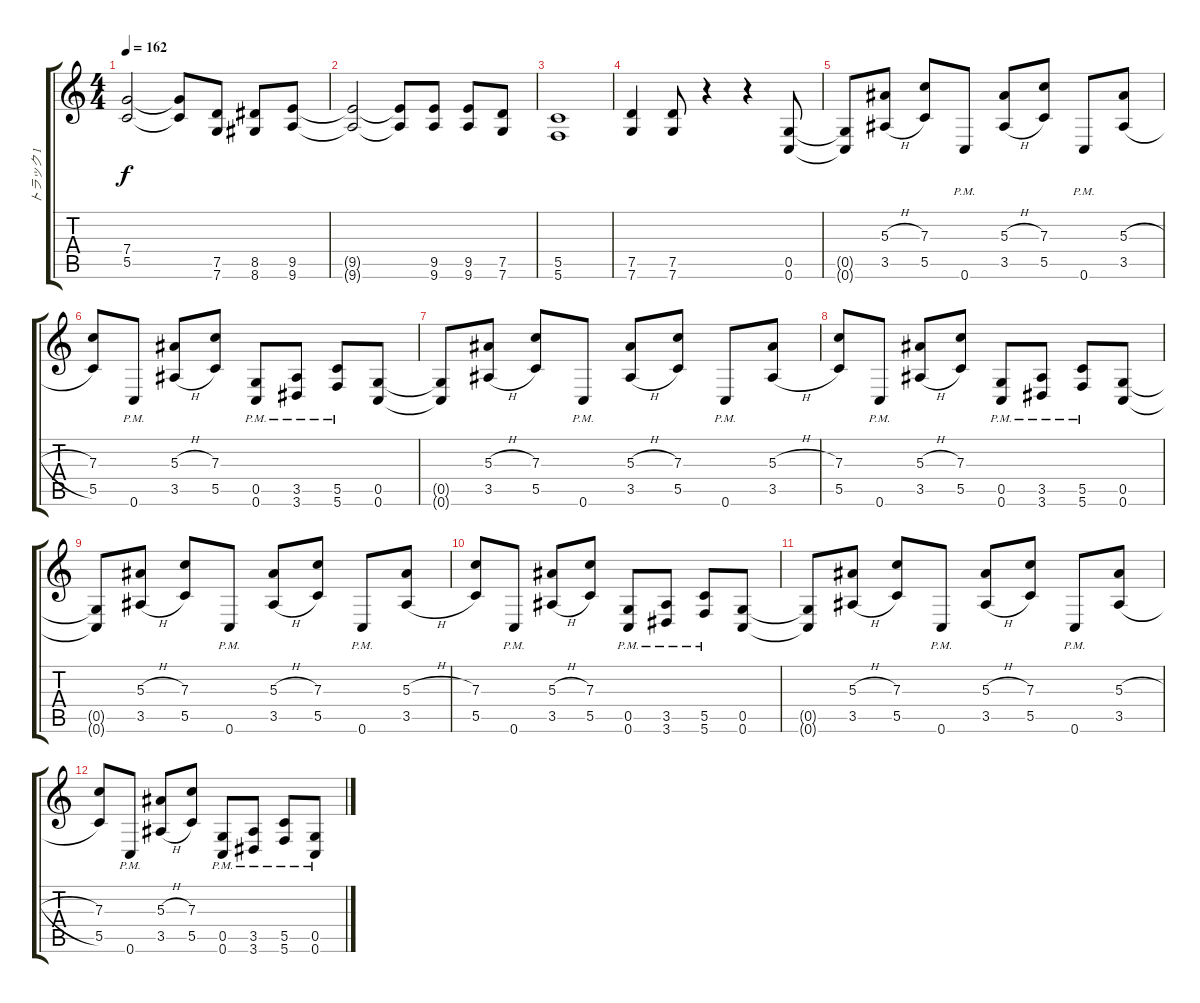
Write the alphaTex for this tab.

\track ("トラック 1" "トラック 1") {instrument distortionguitar}
\staff {score tabs}
\tuning (D4 A3 F3 C3 G2 C2) {hide}
\ts (4 4)
\tempo 162
\clef g2
\ks c
(7.4{t} 5.5{t}).2{dy f} (7.4{t} 5.5{t}).8 (7.5 7.6).8 (8.5 8.6).8 (9.5 9.6).8 |
(9.5{t} 9.6{t}).2 (9.5{t} 9.6{t}).8 (9.5 9.6).8 (9.5 9.6).8 (7.5 7.6).8 |
(5.5 5.6).1 |
(7.5 7.6).4 (7.5 7.6).8 r.4 r.4 (0.5 0.6).8 |
(0.5{t} 0.6{t}).8 (5.3{h} 3.5{h}).8 (7.3 5.5).8 0.6{pm}.8 (5.3{h} 3.5{h}).8 (7.3 5.5).8 0.6{pm}.8 (5.3{h} 3.5{h}).8 |
(7.3 5.5).8 0.6{pm}.8 (5.3{h} 3.5{h}).8 (7.3 5.5).8 (0.5{pm} 0.6{pm}).8 (3.5{pm} 3.6{pm}).8 (5.5{pm} 5.6{pm}).8 (0.5 0.6).8 |
(0.5{t} 0.6{t}).8 (5.3{h} 3.5{h}).8 (7.3 5.5).8 0.6{pm}.8 (5.3{h} 3.5{h}).8 (7.3 5.5).8 0.6{pm}.8 (5.3{h} 3.5{h}).8 |
(7.3 5.5).8 0.6{pm}.8 (5.3{h} 3.5{h}).8 (7.3 5.5).8 (0.5{pm} 0.6{pm}).8 (3.5{pm} 3.6{pm}).8 (5.5{pm} 5.6{pm}).8 (0.5 0.6).8 |
(0.5{t} 0.6{t}).8 (5.3{h} 3.5{h}).8 (7.3 5.5).8 0.6{pm}.8 (5.3{h} 3.5{h}).8 (7.3 5.5).8 0.6{pm}.8 (5.3{h} 3.5{h}).8 |
(7.3 5.5).8 0.6{pm}.8 (5.3{h} 3.5{h}).8 (7.3 5.5).8 (0.5{pm} 0.6{pm}).8 (3.5{pm} 3.6{pm}).8 (5.5{pm} 5.6{pm}).8 (0.5 0.6).8 |
(0.5{t} 0.6{t}).8 (5.3{h} 3.5{h}).8 (7.3 5.5).8 0.6{pm}.8 (5.3{h} 3.5{h}).8 (7.3 5.5).8 0.6{pm}.8 (5.3{h} 3.5{h}).8 |
(7.3 5.5).8 0.6{pm}.8 (5.3{h} 3.5{h}).8 (7.3 5.5).8 (0.5{pm} 0.6{pm}).8 (3.5{pm} 3.6{pm}).8 (5.5{pm} 5.6{pm}).8 (0.5{pm} 0.6{pm}).8
